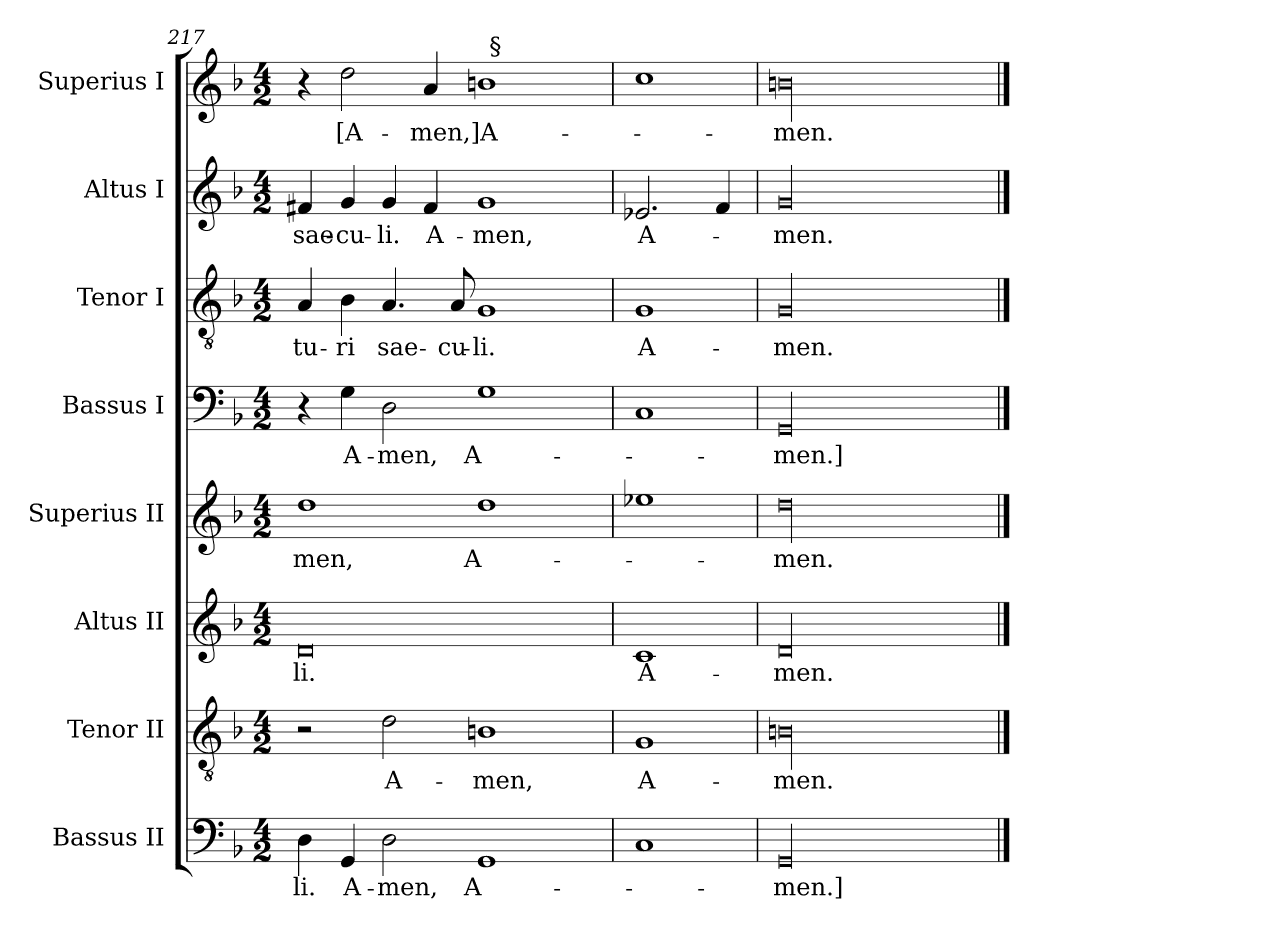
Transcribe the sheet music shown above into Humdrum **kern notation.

**kern	**text	**kern	**text	**kern	**text	**kern	**text	**kern	**text	**kern	**text	**kern	**text	**kern	**text
*part8	*part8	*part7	*part7	*part6	*part6	*part5	*part5	*part4	*part4	*part3	*part3	*part2	*part2	*part1	*part1
*staff8	*staff8	*staff7	*staff7	*staff6	*staff6	*staff5	*staff5	*staff4	*staff4	*staff3	*staff3	*staff2	*staff2	*staff1	*staff1
*I"Bassus II	*	*I"Tenor II	*	*I"Altus II	*	*I"Superius II	*	*I"Bassus I	*	*I"Tenor I	*	*I"Altus I	*	*I"Superius I	*
*I'B.	*	*I'T.	*	*I'A.	*	*I'S.	*	*I'B.	*	*I'T.	*	*I'A.	*	*I'S.	*
*clefF4	*	*clefGv2	*	*clefG2	*	*clefG2	*	*clefF4	*	*clefGv2	*	*clefG2	*	*clefG2	*
*	*	*ITrd7c12	*	*	*	*	*	*	*	*ITrd7c12	*	*	*	*	*
*k[b-]	*	*k[b-]	*	*k[b-]	*	*k[b-]	*	*k[b-]	*	*k[b-]	*	*k[b-]	*	*k[b-]	*
*d:	*	*d:	*	*d:	*	*d:	*	*d:	*	*d:	*	*d:	*	*d:	*
*M4/2	*	*M4/2	*	*M4/2	*	*M4/2	*	*M4/2	*	*M4/2	*	*M4/2	*	*M4/2	*
=217	=217	=217	=217	=217	=217	=217	=217	=217	=217	=217	=217	=217	=217	=217	=217
!	!	!	!	!	!	!	!	!	!	!	!	!	!	!LO:TX:a:t=rit.	!
!	!LO:LY:b	!	!	!	!LO:LY:b	!	!LO:LY:b	!	!	!	!LO:LY:b	!	!LO:LY:b	!	!
*	*	*	*	*	*	*	*	*	*	*	*	*	*	*^	*
4D\	-li.	2r	.	0d	-li.	1dd	-men,	4r	.	4AA/	-tu-	4f#X/	sae-	4r	1ryy	.
!	!LO:LY:b	!	!	!	!	!	!	!	!LO:LY:b	!	!LO:LY:b	!	!LO:LY:b	!	!	!LO:LY:b
4GG/	A-	.	.	.	.	.	.	4G\	A-	4BB-\	-ri	4g/	-cu-	2dd\	.	[A-
!	!LO:LY:b	!	!LO:LY:b	!	!	!	!	!	!LO:LY:b	!	!LO:LY:b	!	!LO:LY:b	!	!	!
2D\	-men,	2D\	A-	.	.	.	.	2D\	-men,	4.AA/	sae-	4g/	-li.	.	.	.
!	!	!	!	!	!	!	!	!	!	!	!	!	!LO:LY:b	!	!	!LO:LY:b
.	.	.	.	.	.	.	.	.	.	.	.	4f#/	A-	4a/	.	-men,]
!	!	!	!	!	!	!	!	!	!	!	!LO:LY:b	!	!	!	!	!
.	.	.	.	.	.	.	.	.	.	8AA/	-cu-	.	.	.	.	.
!	!LO:LY:b	!	!LO:LY:b	!	!	!	!LO:LY:b	!	!LO:LY:b	!	!LO:LY:b	!	!LO:LY:b	!	!	!LO:LY:b
1GG	A-	1BBn	-men,	.	.	1dd	A-	1G	A-	1GG	-li.	1g	-men,	1b	32ryy	A-
!	!	!	!	!	!	!	!	!	!	!	!	!	!	!	!LO:TX:a:t=§	!
.	.	.	.	.	.	.	.	.	.	.	.	.	.	.	2ryy	.
.	.	.	.	.	.	.	.	.	.	.	.	.	.	.	4...ryy	.
=218	=218	=218	=218	=218	=218	=218	=218	=218	=218	=218	=218	=218	=218	=218	=218	=218
!	!	!	!LO:LY:b	!	!LO:LY:b	!	!	!	!	!	!LO:LY:b	!	!LO:LY:b	!	!	!
*	*	*	*	*	*	*	*	*	*	*	*	*	*	*v	*v	*
1C	.	1GG	A-	1c	A-	1ee-X	.	1C	.	1GG	A-	2.e-X/	A-	1cc	.
.	.	.	.	.	.	.	.	.	.	.	.	4f/	.	.	.
=219	=219	=219	=219	=219	=219	=219	=219	=219	=219	=219	=219	=219	=219	=219	=219
!	!LO:LY:b	!	!LO:LY:b	!	!LO:LY:b	!	!LO:LY:b	!	!LO:LY:b	!	!LO:LY:b	!	!LO:LY:b	!	!LO:LY:b
00GG	-men.]	00BBn	-men.	00d	-men.	00dd	-men.	00GG	-men.]	00GG	-men.	00g	-men.	00bn	-men.
==	==	==	==	==	==	==	==	==	==	==	==	==	==	==	==
*-	*-	*-	*-	*-	*-	*-	*-	*-	*-	*-	*-	*-	*-	*-	*-
